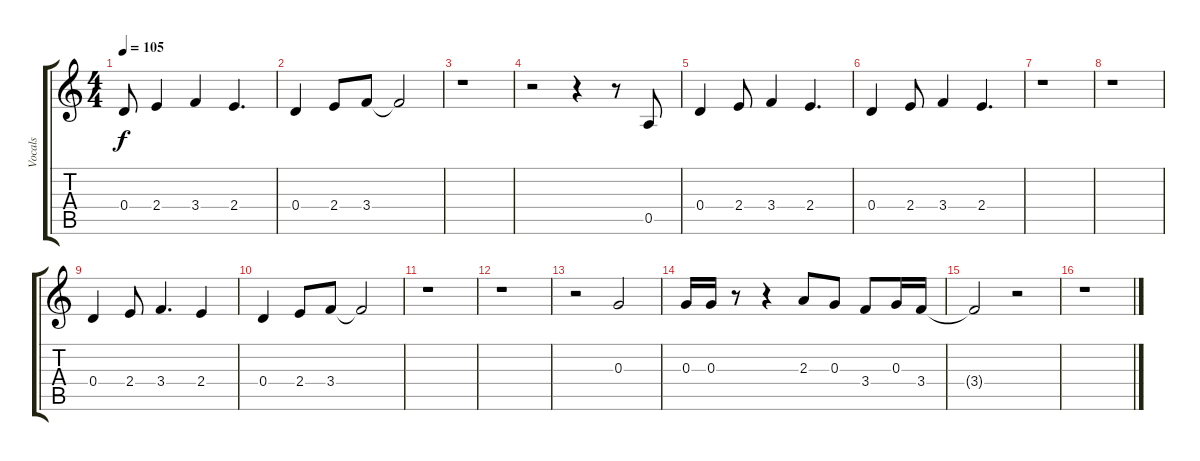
\track ("Vocals" "Vocals") {instrument acousticguitarsteel}
\staff {score tabs}
\tuning (E4 B3 G3 D3 A2 E2) {hide}
\ts (4 4)
\tempo 105
\clef g2
\ks c
0.4.8{dy f} 2.4.4 3.4.4 2.4.4{d} |
0.4.4 2.4.8 3.4.8 3.4{t}.2 |
r.1 |
r.2 r.4 r.8 0.5.8 |
0.4.4 2.4.8 3.4.4 2.4.4{d} |
0.4.4 2.4.8 3.4.4 2.4.4{d} |
r.1 |
r.1 |
0.4.4 2.4.8 3.4.4{d} 2.4.4 |
0.4.4 2.4.8 3.4.8 3.4{t}.2 |
r.1 |
r.1 |
r.2 0.3.2 |
0.3.16 0.3.16 r.8 r.4 2.3.8 0.3.8 3.4.8 0.3.16 3.4.16 |
3.4{t}.2 r.2 |
r.1
